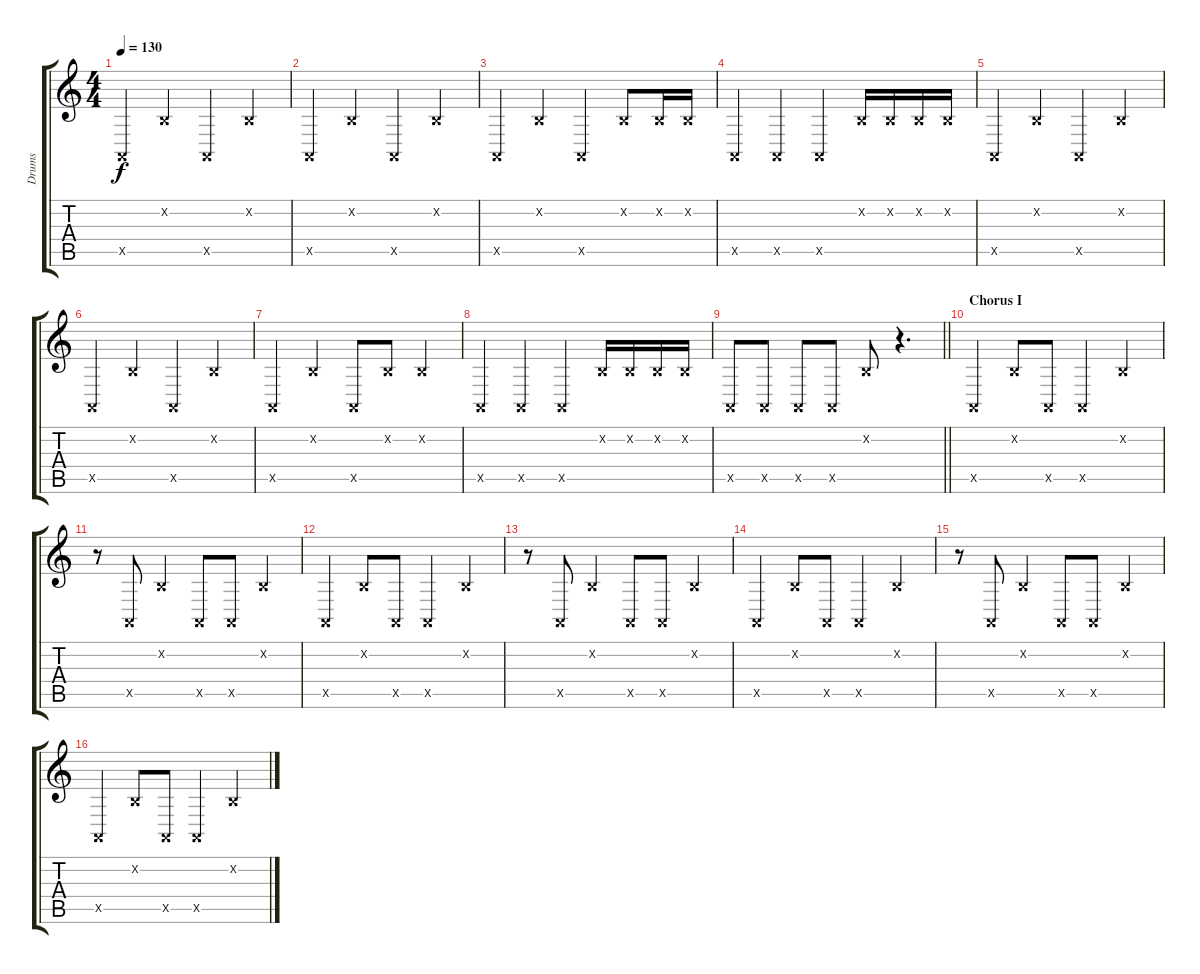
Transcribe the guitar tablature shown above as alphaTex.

\track ("Drums" "Drums") {instrument synthdrum}
\staff {score tabs}
\tuning (E4 B3 G3 D3 A2 E2) {hide}
\ts (4 4)
\tempo 130
\clef g2
\ks c
0.5{x}.4{dy f} 0.2{x}.4 0.5{x}.4 0.2{x}.4 |
0.5{x}.4 0.2{x}.4 0.5{x}.4 0.2{x}.4 |
0.5{x}.4 0.2{x}.4 0.5{x}.4 0.2{x}.8 0.2{x}.16 0.2{x}.16 |
0.5{x}.4 0.5{x}.4 0.5{x}.4 0.2{x}.16 0.2{x}.16 0.2{x}.16 0.2{x}.16 |
0.5{x}.4 0.2{x}.4 0.5{x}.4 0.2{x}.4 |
0.5{x}.4 0.2{x}.4 0.5{x}.4 0.2{x}.4 |
0.5{x}.4 0.2{x}.4 0.5{x}.8 0.2{x}.8 0.2{x}.4 |
0.5{x}.4 0.5{x}.4 0.5{x}.4 0.2{x}.16 0.2{x}.16 0.2{x}.16 0.2{x}.16 |
\barLineRight lightlight
0.5{x}.8 0.5{x}.8 0.5{x}.8 0.5{x}.8 0.2{x}.8 r.4{d} |
\section ("" "Chorus I")
0.5{x}.4 0.2{x}.8 0.5{x}.8 0.5{x}.4 0.2{x}.4 |
r.8 0.5{x}.8 0.2{x}.4 0.5{x}.8 0.5{x}.8 0.2{x}.4 |
0.5{x}.4 0.2{x}.8 0.5{x}.8 0.5{x}.4 0.2{x}.4 |
r.8 0.5{x}.8 0.2{x}.4 0.5{x}.8 0.5{x}.8 0.2{x}.4 |
0.5{x}.4 0.2{x}.8 0.5{x}.8 0.5{x}.4 0.2{x}.4 |
r.8 0.5{x}.8 0.2{x}.4 0.5{x}.8 0.5{x}.8 0.2{x}.4 |
0.5{x}.4 0.2{x}.8 0.5{x}.8 0.5{x}.4 0.2{x}.4
